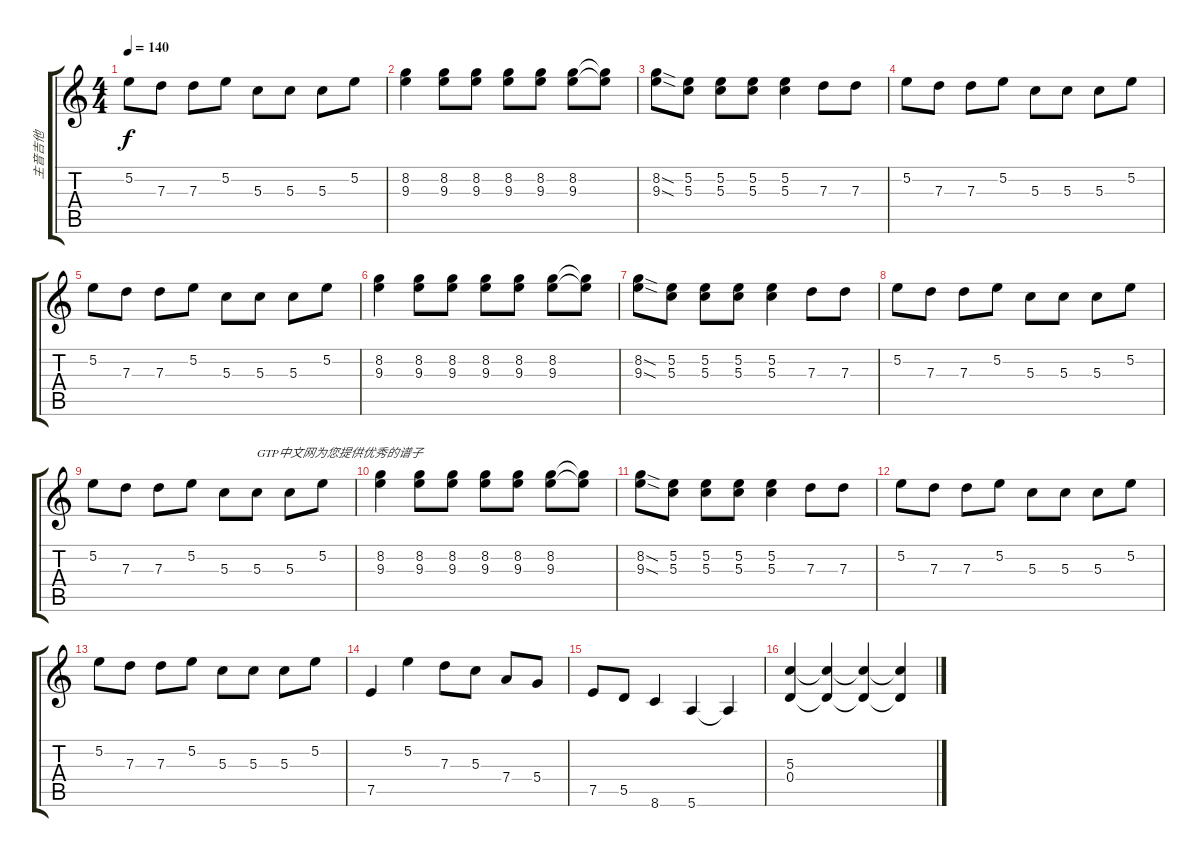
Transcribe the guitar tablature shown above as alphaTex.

\track ("主音吉他" "主音吉他") {instrument distortionguitar}
\staff {score tabs}
\tuning (E4 B3 G3 D3 A2 E2) {hide}
\ts (4 4)
\tempo 140
\clef g2
\ks c
5.2.8{dy f} 7.3.8 7.3.8 5.2.8 5.3.8 5.3.8 5.3.8 5.2.8 |
(8.2 9.3).4{volume 12 instrument acousticguitarsteel} (8.2 9.3).8 (8.2 9.3).8 (8.2 9.3).8 (8.2 9.3).8 (8.2 9.3).8 (8.2{t} 9.3{t}).8 |
(8.2{sod} 9.3{sod}).8 (5.2 5.3).8 (5.2 5.3).8 (5.2 5.3).8 (5.2 5.3).4 7.3.8 7.3.8 |
5.2.8 7.3.8 7.3.8 5.2.8 5.3.8 5.3.8 5.3.8 5.2.8 |
5.2.8 7.3.8 7.3.8 5.2.8 5.3.8 5.3.8 5.3.8 5.2.8 |
(8.2 9.3).4{volume 12 instrument acousticguitarsteel} (8.2 9.3).8 (8.2 9.3).8 (8.2 9.3).8 (8.2 9.3).8 (8.2 9.3).8 (8.2{t} 9.3{t}).8 |
(8.2{sod} 9.3{sod}).8 (5.2 5.3).8 (5.2 5.3).8 (5.2 5.3).8 (5.2 5.3).4 7.3.8 7.3.8 |
5.2.8 7.3.8 7.3.8 5.2.8 5.3.8 5.3.8 5.3.8 5.2.8 |
5.2.8 7.3.8 7.3.8 5.2.8 5.3.8 5.3.8{txt "GTP中文网为您提供优秀的谱子"} 5.3.8 5.2.8 |
(8.2 9.3).4{volume 12 instrument acousticguitarsteel} (8.2 9.3).8 (8.2 9.3).8 (8.2 9.3).8 (8.2 9.3).8 (8.2 9.3).8 (8.2{t} 9.3{t}).8 |
(8.2{sod} 9.3{sod}).8 (5.2 5.3).8 (5.2 5.3).8 (5.2 5.3).8 (5.2 5.3).4 7.3.8 7.3.8 |
5.2.8 7.3.8 7.3.8 5.2.8 5.3.8 5.3.8 5.3.8 5.2.8 |
5.2.8 7.3.8 7.3.8 5.2.8 5.3.8 5.3.8 5.3.8 5.2.8 |
7.5.4{volume 16 instrument distortionguitar} 5.2.4 7.3.8 5.3.8 7.4.8 5.4.8 |
7.5.8 5.5.8 8.6.4 5.6.4 5.6{t}.4 |
(5.3 0.4).4 (5.3{t} 0.4{t}).4 (5.3{t} 0.4{t}).4 (5.3{t} 0.4{t}).4
